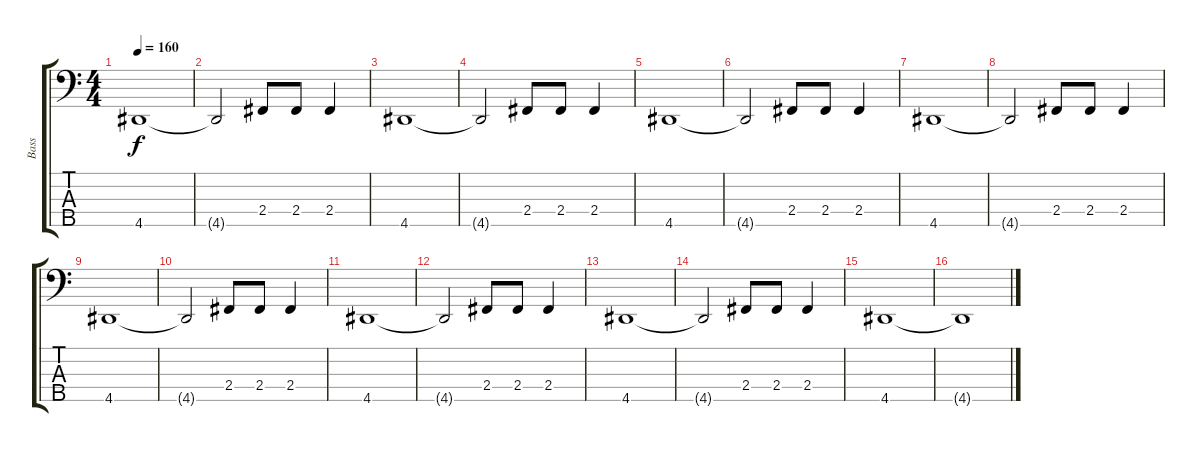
\track ("Bass" "Bass") {instrument electricbassfinger}
\staff {score tabs}
\tuning (G2 D2 A1 E1 B0) {hide}
\ts (4 4)
\tempo 160
\clef f4
\ks c
4.5.1{dy f} |
4.5{t}.2 2.4.8 2.4.8 2.4.4 |
4.5.1 |
4.5{t}.2 2.4.8 2.4.8 2.4.4 |
4.5.1 |
4.5{t}.2 2.4.8 2.4.8 2.4.4 |
4.5.1 |
4.5{t}.2 2.4.8 2.4.8 2.4.4 |
4.5.1 |
4.5{t}.2 2.4.8 2.4.8 2.4.4 |
4.5.1 |
4.5{t}.2 2.4.8 2.4.8 2.4.4 |
4.5.1 |
4.5{t}.2 2.4.8 2.4.8 2.4.4 |
4.5.1 |
4.5{t}.1
